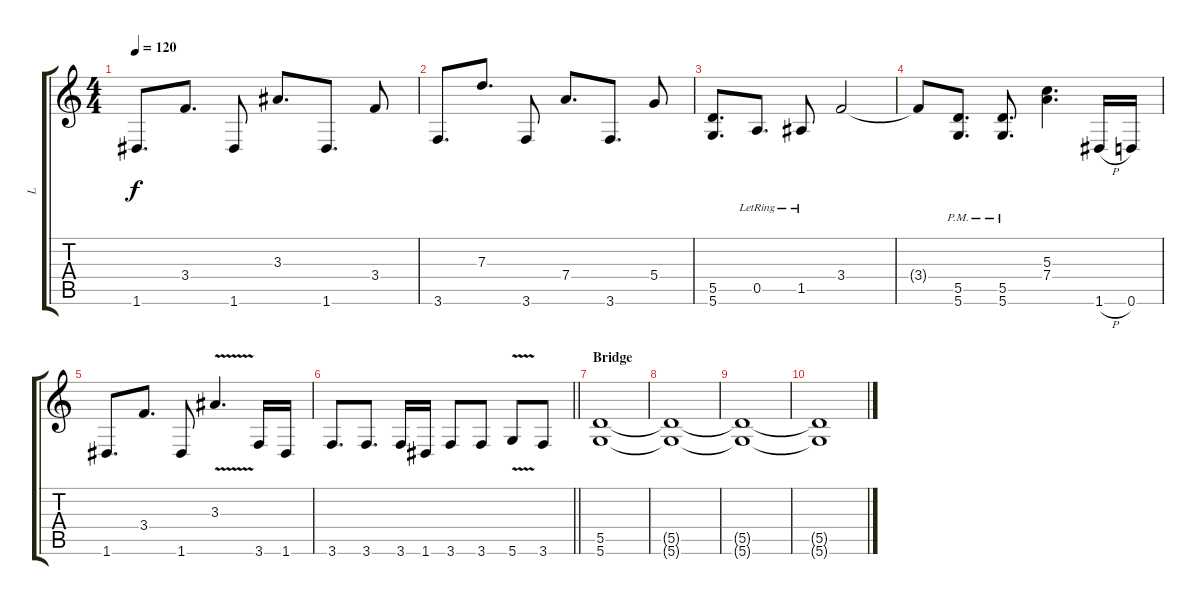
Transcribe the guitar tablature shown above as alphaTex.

\track ("L" "L") {instrument distortionguitar}
\staff {score tabs}
\tuning (E4 B3 G3 D3 A2 D2) {hide}
\ts (4 4)
\tempo 120
\clef g2
\ks c
1.6.8{d dy f} 3.4.8{d} 1.6.8 3.3.8{d} 1.6.8{d} 3.4.8 |
3.6.8{d} 7.3.8{d} 3.6.8 7.4.8{d} 3.6.8{d} 5.4.8 |
(5.5 5.6).8{d} 0.5{lr}.8{d} 1.5{lr}.8 3.4.2 |
3.4{t}.8 (5.5{pm} 5.6{pm}).8{d} (5.5{pm} 5.6{pm}).8{d} (5.3 7.4).4{d} 1.6{h}.16 0.6.16 |
1.6.8{d} 3.4.8{d} 1.6.8 3.3{v}.4{d} 3.6.16 1.6.16 |
\barLineRight lightlight
3.6.8{d} 3.6.8{d} 3.6.16 1.6.16 3.6.8 3.6.8 5.6{v}.8 3.6.8 |
\section ("" "Bridge")
(5.5 5.6).1{volume 0} |
(5.5{t} 5.6{t}).1 |
(5.5{t} 5.6{t}).1 |
(5.5{t} 5.6{t}).1
